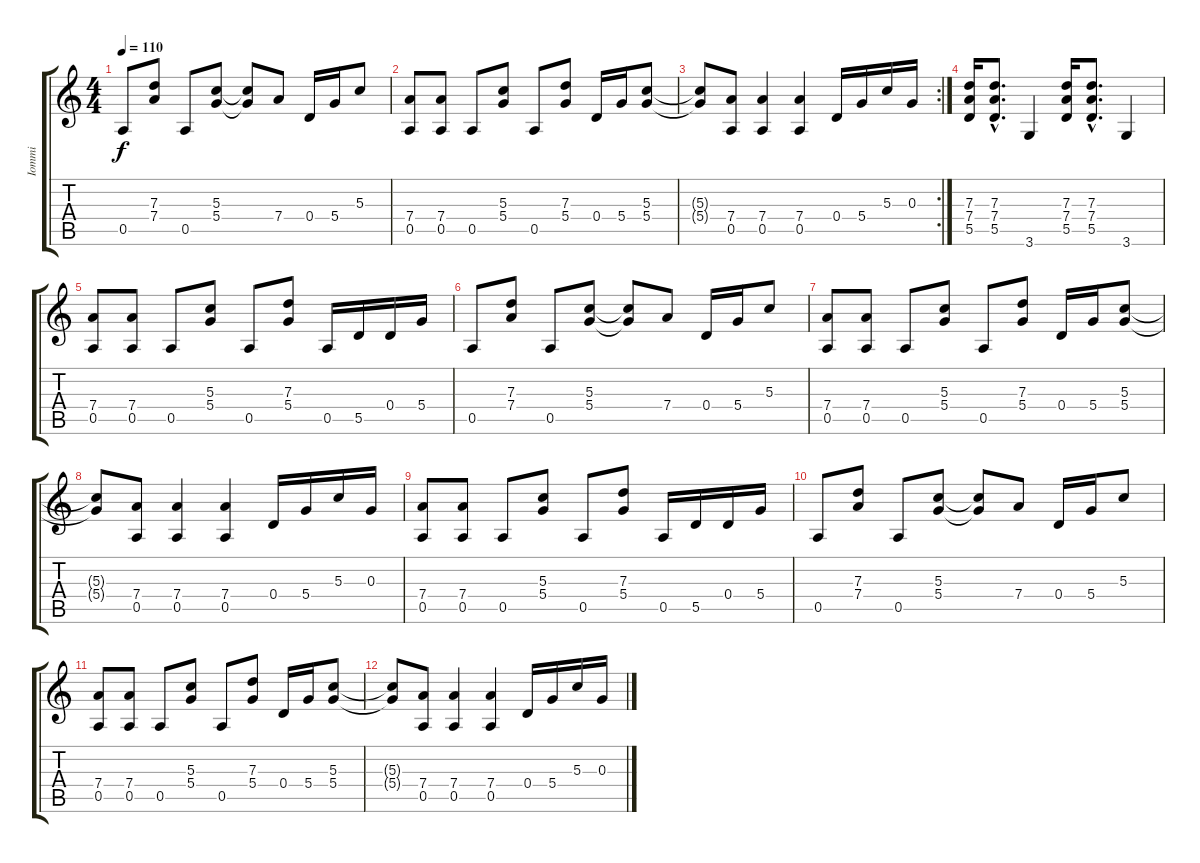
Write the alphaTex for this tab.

\track ("Iommi" "Iommi") {instrument distortionguitar}
\staff {score tabs}
\tuning (E4 B3 G3 D3 A2 E2) {hide}
\ts (4 4)
\tempo 110
\clef g2
\ks c
0.5.8{dy f} (7.3 7.4).8 0.5.8 (5.3 5.4).8 (5.3{t} 5.4{t}).8 7.4.8 0.4.16 5.4.16 5.3.8 |
(7.4 0.5).8 (7.4 0.5).8 0.5.8 (5.3 5.4).8 0.5.8 (7.3 5.4).8 0.4.16 5.4.16 (5.3 5.4).8 |
\rc 2
(5.3{t} 5.4{t}).8 (7.4 0.5).8 (7.4 0.5).4 (7.4 0.5).4 0.4.16 5.4.16 5.3.16 0.3.16 |
(7.3 7.4 5.5).16 (7.3{hac} 7.4{hac} 5.5{hac}).8{d} 3.6.4 (7.3 7.4 5.5).16 (7.3{hac} 7.4{hac} 5.5{hac}).8{d} 3.6.4 |
(7.4 0.5).8 (7.4 0.5).8 0.5.8 (5.3 5.4).8 0.5.8 (7.3 5.4).8 0.5.16 5.5.16 0.4.16 5.4.16 |
0.5.8 (7.3 7.4).8 0.5.8 (5.3 5.4).8 (5.3{t} 5.4{t}).8 7.4.8 0.4.16 5.4.16 5.3.8 |
(7.4 0.5).8 (7.4 0.5).8 0.5.8 (5.3 5.4).8 0.5.8 (7.3 5.4).8 0.4.16 5.4.16 (5.3 5.4).8 |
(5.3{t} 5.4{t}).8 (7.4 0.5).8 (7.4 0.5).4 (7.4 0.5).4 0.4.16 5.4.16 5.3.16 0.3.16 |
(7.4 0.5).8{volume 0} (7.4 0.5).8 0.5.8 (5.3 5.4).8 0.5.8 (7.3 5.4).8 0.5.16 5.5.16 0.4.16 5.4.16 |
0.5.8 (7.3 7.4).8 0.5.8 (5.3 5.4).8 (5.3{t} 5.4{t}).8 7.4.8 0.4.16 5.4.16 5.3.8 |
(7.4 0.5).8 (7.4 0.5).8 0.5.8 (5.3 5.4).8 0.5.8 (7.3 5.4).8 0.4.16 5.4.16 (5.3 5.4).8 |
(5.3{t} 5.4{t}).8 (7.4 0.5).8 (7.4 0.5).4 (7.4 0.5).4 0.4.16 5.4.16 5.3.16 0.3.16
